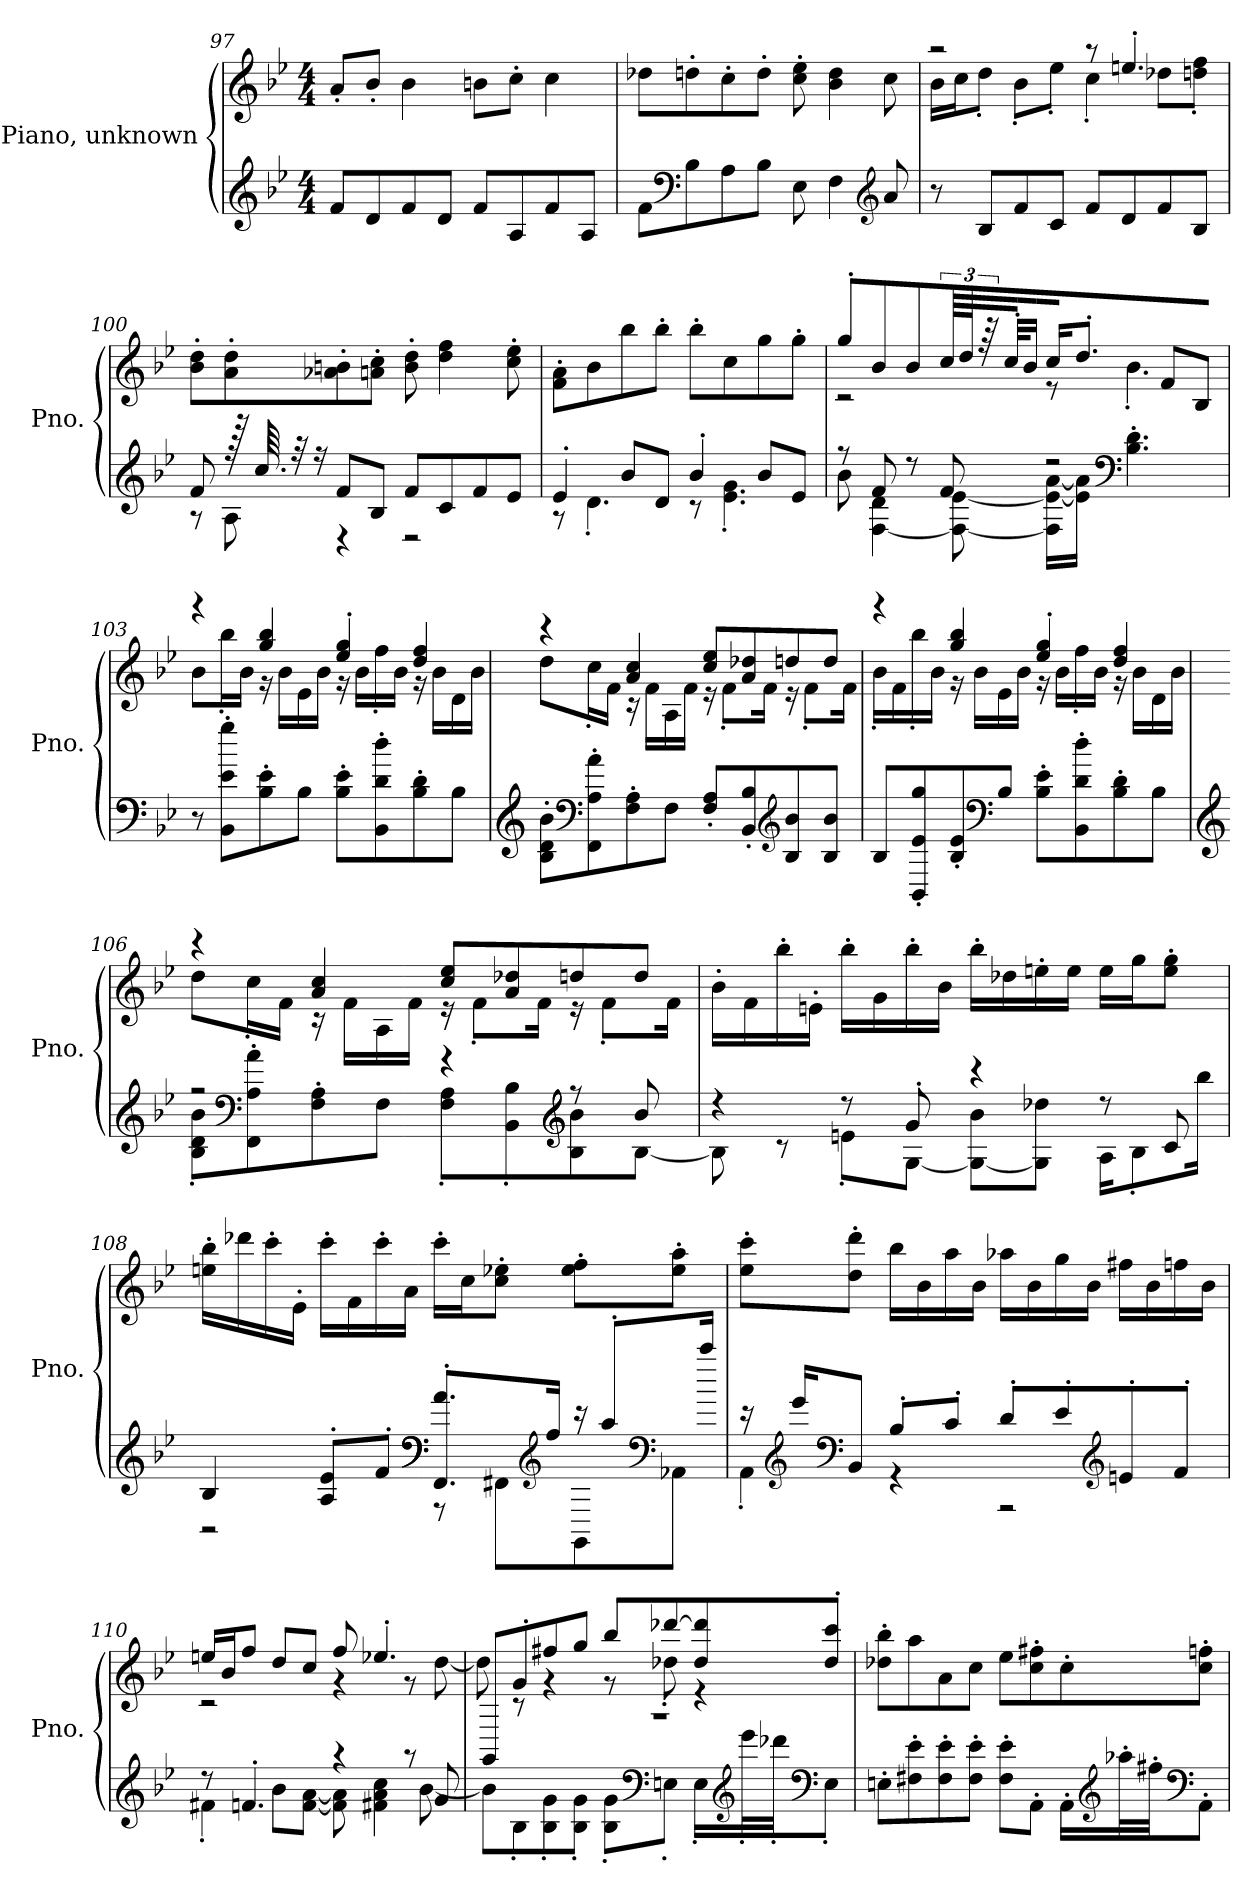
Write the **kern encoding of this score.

**kern	**kern
*part1	*part1
*staff2	*staff1
*I"Piano, unknown	*
*I'Pno.	*
!!LO:LB:g=z
*clefG2	*clefG2
*k[b-e-]	*k[b-e-]
*M4/4	*M4/4
=97	=97
8f/L	8a'/L
8d/	8b-'/J
8f/	4b-\
8d/J	.
8f/L	8bn\L
8A/	8cc'\J
8f/	4cc\
8A/J	.
=98	=98
8f\L	8dd-X\L
*clefF4	*
8B-\	8ddn'\
8A\	8cc'\
8B-\J	8dd'\J
8E-\	8cc\' 8ee-\'
4F\	4b-\ 4dd\
*clefG2	*
8a/	8cc\
=99	=99
*	*^
8r	2r	16b-\LL
.	.	16cc\J
8B-/L	.	8dd'\J
8f/	.	8b-'\L
8c/J	.	8ee-'\J
8f/L	8r	4cc'\
8d/	4.een'/	.
8f/	.	8dd-X\L
8B-/J	.	8ddn\' 8ff\'J
*	*v	*v
!!LO:PB:g=z
=100	=100
*^	*
8f/	8r	8b-\' 8dd\'L
128r	8A\	8a\' 8dd\'
64.cc/	.	.
32r	.	.
16r	.	.
8f/L	4r	8a-X\' 8bn\'
8B-/J	.	8an\' 8cc\'J
8f/L	2r	8b\' 8dd\'
8c/	.	4dd\ 4ff\
8f/	.	.
8e-/J	.	8cc\' 8ee-\'
=101	=101	=101
4e-'/	8r	8f\' 8a\'L
.	4.d'\	8b-\
8b-/L	.	8bb-\
8d/J	.	8bb-'\J
4b-'/	8r	8bb-'\L
.	4.e-\' 4.g\'	8cc\
8b-/L	.	8gg\
8e-/J	.	8gg'\J
=102	=102	=102
*	*	*^
8r	8b-\	8gg'/L	2r
8f/	[4F\ 4d\	8b-/	.
8r	.	8b-/	.
8f/	8F\_ [8e-\	96cc/LLL	.
.	.	96dd/JJJJ	.
.	.	96r	.
.	.	32cc'/KLL	.
.	.	16b-/JJ	.
2r	16F\] 16e-\_ [16a\LL	16cc/KL	8r
.	16e-\] 16a\]JJ	8.dd'/J	.
*clefF4	*	*	*
.	4.B-\' 4.d\'	.	4.b-'\
.	.	8f/L	.
.	.	8B-/J	.
*v	*v	*	*
!!LO:LB:g=z	!!
=103	=103	=103
8r	4r	8b-\L
8BB-\' 8e-\' 8gg\'L	.	16bb-'\L
.	.	16b-\JJ
8B-\' 8e-\'	4gg/ 4bb-/	16r
.	.	16b-\LL
8B-\J	.	16e-\
.	.	16b-\JJ
8B-\' 8e-\'L	4ee-/' 4gg/'	16r
.	.	16b-\LL
8BB-\' 8d\' 8dd\'	.	16ff'\
.	.	16b-\JJ
8B-\' 8d\'	4dd/ 4ff/	16r
.	.	16b-\LL
8B-\J	.	16d\
.	.	16b-\JJ
=104	=104	=104
*clefG2	*	*
8B-\' 8d\' 8b-\'L	4r	8dd\L
*clefF4	*	*
8FF\' 8A\' 8a\'	.	16cc'\L
.	.	16f\JJ
8F\' 8A\'	4a/ 4cc/	16r
.	.	16f\LL
8F\J	.	16A\
.	.	16f\JJ
8F/' 8A/'L	8cc/ 8ee-/L	16r
.	.	8f'\L
8BB-/' 8B-/'	8a/ 8dd-X/	.
.	.	16f\Jk
*clefG2	*	*
8B-/ 8b-/	8ddn/	16r
.	.	8f'\L
8B-/ 8b-/J	8dd/J	.
.	.	16f\Jk
!!LO:LB:g=z	!!
=105	=105	=105
8B-/L	4r	16b-'\LL
.	.	16f\
8BB-/' 8e-/' 8gg/'	.	16bb-'\
.	.	16b-\JJ
8B-/' 8e-/'	4gg/ 4bb-/	16r
.	.	16b-\LL
*clefF4	*	*
8B-/J	.	16e-\
.	.	16b-\JJ
8B-\' 8e-\'L	4ee-/' 4gg/'	16r
.	.	16b-\LL
8BB-\' 8d\' 8dd\'	.	16ff'\
.	.	16b-\JJ
8B-\' 8d\'	4dd/ 4ff/	16r
.	.	16b-\LL
8B-\J	.	16d\
.	.	16b-\JJ
=106	=106	=106
*clefG2	*	*
*^	*	*
2r	8B-\' 8d\' 8b-\'L	4r	8dd\L
*clefF4	*	*	*
.	8FF\' 8A\' 8a\'	.	16cc'\L
.	.	.	16f\JJ
.	8F\' 8A\'	4a/ 4cc/	16r
.	.	.	16f\LL
.	8F\J	.	16A\
.	.	.	16f\JJ
4r	8F\' 8A\'L	8cc/ 8ee-/L	16r
.	.	.	8f'\L
.	8BB-\' 8B-\'	8a/ 8dd-X/	.
.	.	.	16f\Jk
*clefG2	*	*	*
8r	8B-\ 8b-\	8ddn/	16r
.	.	.	8f'\L
8b-/	[8B-\J	8dd/J	.
.	.	.	16f\Jk
*	*	*v	*v
!!LO:LB:g=z
=107	=107	=107
4r	8B-\]	16b-'\LL
.	.	16f\
.	8r	16bb-'\
.	.	16en'\JJ
8r	8en'\L	16bb-'\LL
.	.	16g\
8g'/	[8G\J	16bb-'\
.	.	16b-\JJ
4r	8G\_ 8b-\L	16bb-'\LL
.	.	16dd-X\
.	8G\] 8dd-X\J	16een'\
.	.	16ee\JJ
8r	16A\KL	16ee\LL
.	8B-'\	16gg\J
8c/	.	8ee\' 8gg\'J
.	16bb-\Jk	.
=108	=108	=108
4B-/	2r	16een\' 16bb-\'LL
.	.	16ddd-X\
.	.	16ccc'\
.	.	16e-'\JJ
8A/' 8e-/'L	.	16ccc'\LL
.	.	16f\
8f'/J	.	16ccc'\
.	.	16a\JJ
*clefF4	*	*
8.FF/' 8.a/'L	8r	16ccc'\LL
.	.	16cc\J
.	8FF#X\L	8cc\' 8ee-X\'J
*clefG2	*	*
16ff/Jk	.	.
16r	8GG\	8ee-\' 8ff\'L
8aa'/L	.	.
*clefF4	*	*
.	8AA-X\J	8ee-\' 8aa\'J
16ccc/Jk	.	.
!!LO:LB:g=z
=109	=109	=109
16r	4AA'\	8ee-\' 8ccc\'L
*clefG2	*	*
16eee-/KL	.	.
*clefF4	*	*
8BB-/J	.	8dd\' 8ddd\'J
8B-'/L	4r	16bb-\LL
.	.	16b-\
8c'/J	.	16aa\
.	.	16b-\JJ
8d'/L	2r	16aa-X\LL
.	.	16b-\
8e-'/	.	16gg\
.	.	16b-\JJ
*clefG2	*	*
8en'/	.	16ff#X\LL
.	.	16b-\
8f'/J	.	16ffn\
.	.	16b-\JJ
=110	=110	=110
*	*	*^
8r	4f#X'\	16een/LL	2r
.	.	16b-/J	.
4.fn'/	.	8ff/J	.
.	8b-\L	8dd/L	.
.	[8f\ [8a\J	8cc/J	.
4r	8f\] 8a\]	8ff/	4r
.	4f#X\ 4a\ 4cc\	4.ee-X'/	.
8r	.	.	8r
8g/	[8b-\	.	[8dd\
!!LO:LB:g=z	!!
=111	=111	=111	=111
1r	8b-\L]	8GG/L	8dd\]
.	8B-'\	8g'/	8r
.	8B-\' 8g\'	8ff#X/	4r
.	8B-\' 8g\'J	8gg/J	.
.	8B-\' 8g\'L	8bb-/L	8r
*clefF4	*	*	*
.	8En'\J	[8ddd-X/	8dd-X'\
.	16E'\LL	8dd-/ 8ddd-/]	4r
*clefG2	*	*	*
.	32eee-'\L	.	.
.	32ddd-X'\JJ	.	.
*clefF4	*	*	*
.	8E'\J	8dd-/' 8ccc/'J	.
*v	*v	*	*
*	*v	*v
=112	=112
8En'\L	8dd-X\' 8bb-\'L
8F#X\' 8e-\'	8aa\
8F#\' 8e-\'	8a\
8F#\' 8e-\'J	8cc\J
8F#\' 8e-\'L	8ee-\L
8AA'\J	8cc\' 8ff#X\'
16AA'\LL	8cc'\
*clefG2	*
32aa-X'\L	.
32ff#X'\JJ	.
*clefF4	*
8AA'\J	8cc\' 8ffn\'J
=	=
*-	*-
